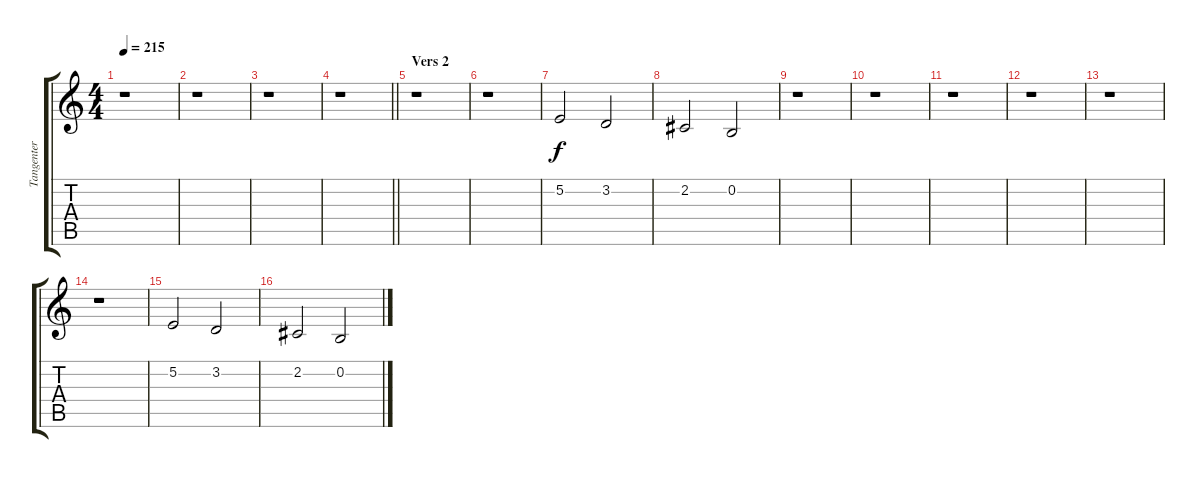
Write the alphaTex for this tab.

\track ("Tangenter (Nils Aune)" "Tangenter ") {instrument churchorgan}
\staff {score tabs}
\tuning (E4 B3 G3 D3 A2 E2) {hide}
\ts (4 4)
\tempo 215
\clef g2
\ks c
r.1{dy f} |
r.1 |
r.1 |
\barLineRight lightlight
r.1 |
\section ("" "Vers 2")
r.1 |
r.1 |
5.2.2 3.2.2 |
2.2.2 0.2.2 |
r.1 |
r.1 |
r.1 |
r.1 |
r.1 |
r.1 |
5.2.2 3.2.2 |
2.2.2 0.2.2
